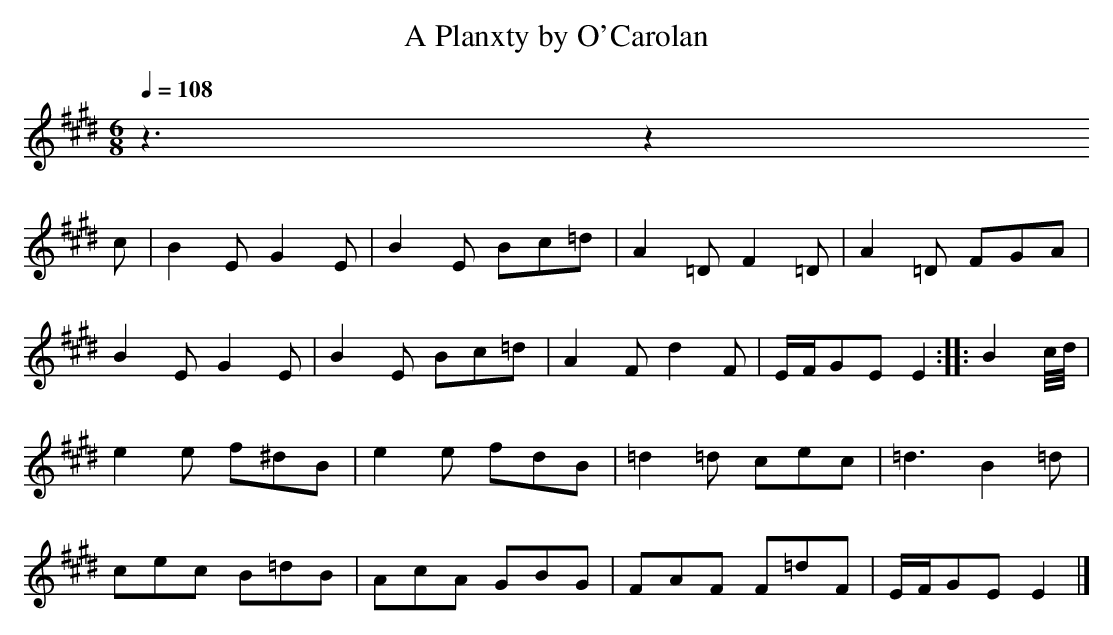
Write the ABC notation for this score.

X:1
T: A Planxty by O'Carolan
M: 6/8
L: 1/8
Q: 1/4=108
K: E % 4 sharps
V:1
z3 z2
c | B2E G2E | B2E Bc=d | A2=D F2=D | A2=D FGA |
B2E G2E | B2E Bc=d | A2F d2F | E/F/GE E2 :: B2c/4d/4 |
e2e f^dB | e2e fdB | =d2=d cec | =d3 B2=d |
cec B=dB | AcA GBG | FAF F=dF | E/F/GE E2 |]
